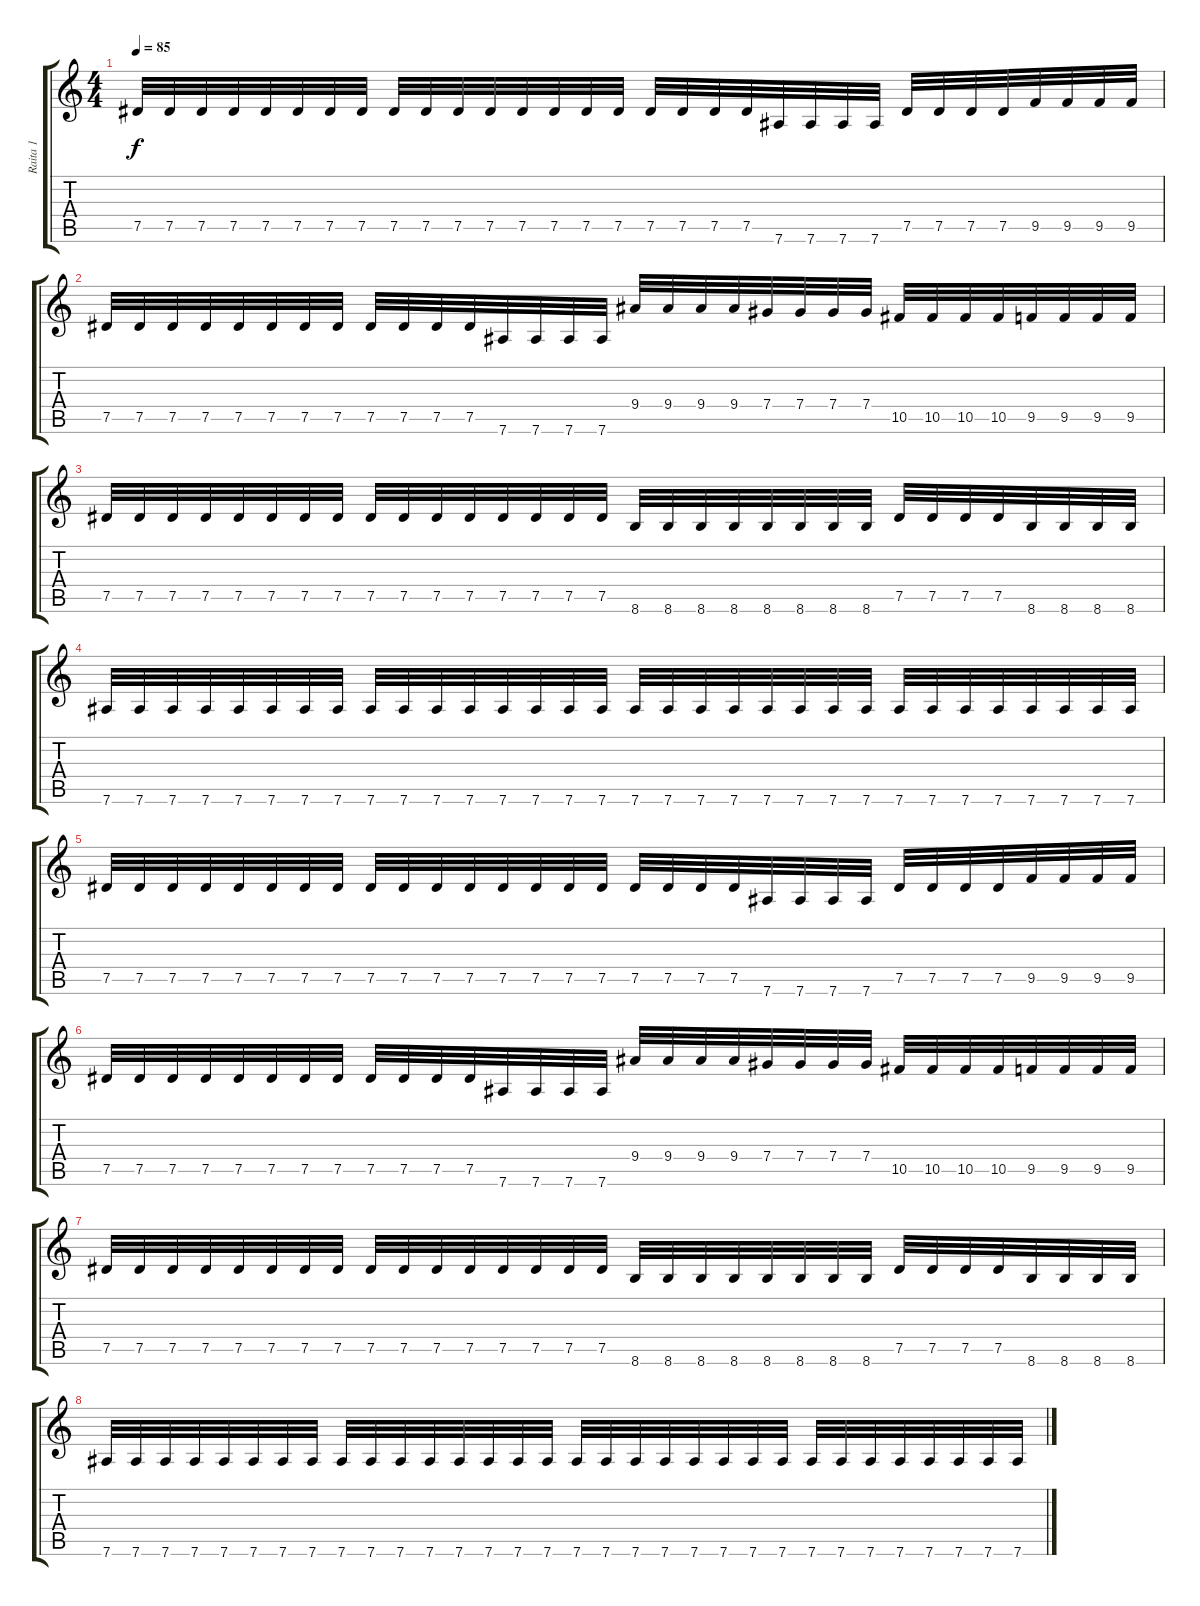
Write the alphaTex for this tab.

\track ("Raita 1" "Raita 1") {instrument distortionguitar}
\staff {score tabs}
\tuning (Eb4 Bb3 Gb3 Db3 Ab2 Eb2) {hide}
\ts (4 4)
\tempo 85
\clef g2
\ks c
7.5.32{dy f instrument distortionguitar} 7.5.32 7.5.32 7.5.32 7.5.32 7.5.32 7.5.32 7.5.32 7.5.32 7.5.32 7.5.32 7.5.32 7.5.32 7.5.32 7.5.32 7.5.32 7.5.32 7.5.32 7.5.32 7.5.32 7.6.32 7.6.32 7.6.32 7.6.32 7.5.32 7.5.32 7.5.32 7.5.32 9.5.32 9.5.32 9.5.32 9.5.32 |
7.5.32 7.5.32 7.5.32 7.5.32 7.5.32 7.5.32 7.5.32 7.5.32 7.5.32 7.5.32 7.5.32 7.5.32 7.6.32 7.6.32 7.6.32 7.6.32 9.4.32 9.4.32 9.4.32 9.4.32 7.4.32 7.4.32 7.4.32 7.4.32 10.5.32 10.5.32 10.5.32 10.5.32 9.5.32 9.5.32 9.5.32 9.5.32 |
7.5.32 7.5.32 7.5.32 7.5.32 7.5.32 7.5.32 7.5.32 7.5.32 7.5.32 7.5.32 7.5.32 7.5.32 7.5.32 7.5.32 7.5.32 7.5.32 8.6.32 8.6.32 8.6.32 8.6.32 8.6.32 8.6.32 8.6.32 8.6.32 7.5.32 7.5.32 7.5.32 7.5.32 8.6.32 8.6.32 8.6.32 8.6.32 |
7.6.32 7.6.32 7.6.32 7.6.32 7.6.32 7.6.32 7.6.32 7.6.32 7.6.32 7.6.32 7.6.32 7.6.32 7.6.32 7.6.32 7.6.32 7.6.32 7.6.32 7.6.32 7.6.32 7.6.32 7.6.32 7.6.32 7.6.32 7.6.32 7.6.32 7.6.32 7.6.32 7.6.32 7.6.32 7.6.32 7.6.32 7.6.32 |
7.5.32 7.5.32 7.5.32 7.5.32 7.5.32 7.5.32 7.5.32 7.5.32 7.5.32 7.5.32 7.5.32 7.5.32 7.5.32 7.5.32 7.5.32 7.5.32 7.5.32 7.5.32 7.5.32 7.5.32 7.6.32 7.6.32 7.6.32 7.6.32 7.5.32 7.5.32 7.5.32 7.5.32 9.5.32 9.5.32 9.5.32 9.5.32 |
7.5.32 7.5.32 7.5.32 7.5.32 7.5.32 7.5.32 7.5.32 7.5.32 7.5.32 7.5.32 7.5.32 7.5.32 7.6.32 7.6.32 7.6.32 7.6.32 9.4.32 9.4.32 9.4.32 9.4.32 7.4.32 7.4.32 7.4.32 7.4.32 10.5.32 10.5.32 10.5.32 10.5.32 9.5.32 9.5.32 9.5.32 9.5.32 |
7.5.32 7.5.32 7.5.32 7.5.32 7.5.32 7.5.32 7.5.32 7.5.32 7.5.32 7.5.32 7.5.32 7.5.32 7.5.32 7.5.32 7.5.32 7.5.32 8.6.32 8.6.32 8.6.32 8.6.32 8.6.32 8.6.32 8.6.32 8.6.32 7.5.32 7.5.32 7.5.32 7.5.32 8.6.32 8.6.32 8.6.32 8.6.32 |
7.6.32 7.6.32 7.6.32 7.6.32 7.6.32 7.6.32 7.6.32 7.6.32 7.6.32 7.6.32 7.6.32 7.6.32 7.6.32 7.6.32 7.6.32 7.6.32 7.6.32 7.6.32 7.6.32 7.6.32 7.6.32 7.6.32 7.6.32 7.6.32 7.6.32 7.6.32 7.6.32 7.6.32 7.6.32 7.6.32 7.6.32 7.6.32
